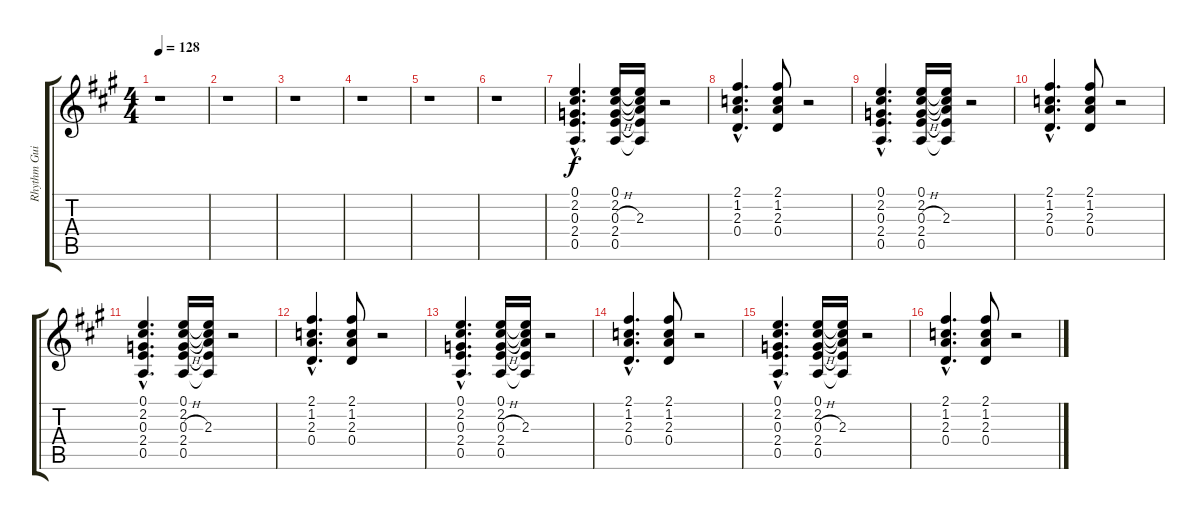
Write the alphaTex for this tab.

\track ("Rhythm Guitar" "Rhythm Gui") {instrument overdrivenguitar}
\staff {score tabs}
\tuning (E4 B3 G3 D3 A2 E2) {hide}
\ts (4 4)
\tempo 128
\clef g2
\ks a
r.1{dy f} |
r.1 |
r.1 |
r.1 |
r.1 |
r.1 |
(0.1{hac} 2.2{hac} 0.3{hac} 2.4{hac} 0.5{hac}).4{d} (0.1 2.2 0.3{h} 2.4 0.5).16 (0.1{t} 2.2{t} 2.3 2.4{t} 0.5{t}).16 r.2 |
(2.1{hac} 1.2{hac} 2.3{hac} 0.4{hac}).4{d} (2.1 1.2 2.3 0.4).8 r.2 |
(0.1{hac} 2.2{hac} 0.3{hac} 2.4{hac} 0.5{hac}).4{d} (0.1 2.2 0.3{h} 2.4 0.5).16 (0.1{t} 2.2{t} 2.3 2.4{t} 0.5{t}).16 r.2 |
(2.1{hac} 1.2{hac} 2.3{hac} 0.4{hac}).4{d} (2.1 1.2 2.3 0.4).8 r.2 |
(0.1{hac} 2.2{hac} 0.3{hac} 2.4{hac} 0.5{hac}).4{d} (0.1 2.2 0.3{h} 2.4 0.5).16 (0.1{t} 2.2{t} 2.3 2.4{t} 0.5{t}).16 r.2 |
(2.1{hac} 1.2{hac} 2.3{hac} 0.4{hac}).4{d} (2.1 1.2 2.3 0.4).8 r.2 |
(0.1{hac} 2.2{hac} 0.3{hac} 2.4{hac} 0.5{hac}).4{d} (0.1 2.2 0.3{h} 2.4 0.5).16 (0.1{t} 2.2{t} 2.3 2.4{t} 0.5{t}).16 r.2 |
(2.1{hac} 1.2{hac} 2.3{hac} 0.4{hac}).4{d} (2.1 1.2 2.3 0.4).8 r.2 |
(0.1{hac} 2.2{hac} 0.3{hac} 2.4{hac} 0.5{hac}).4{d} (0.1 2.2 0.3{h} 2.4 0.5).16 (0.1{t} 2.2{t} 2.3 2.4{t} 0.5{t}).16 r.2 |
(2.1{hac} 1.2{hac} 2.3{hac} 0.4{hac}).4{d} (2.1 1.2 2.3 0.4).8 r.2
